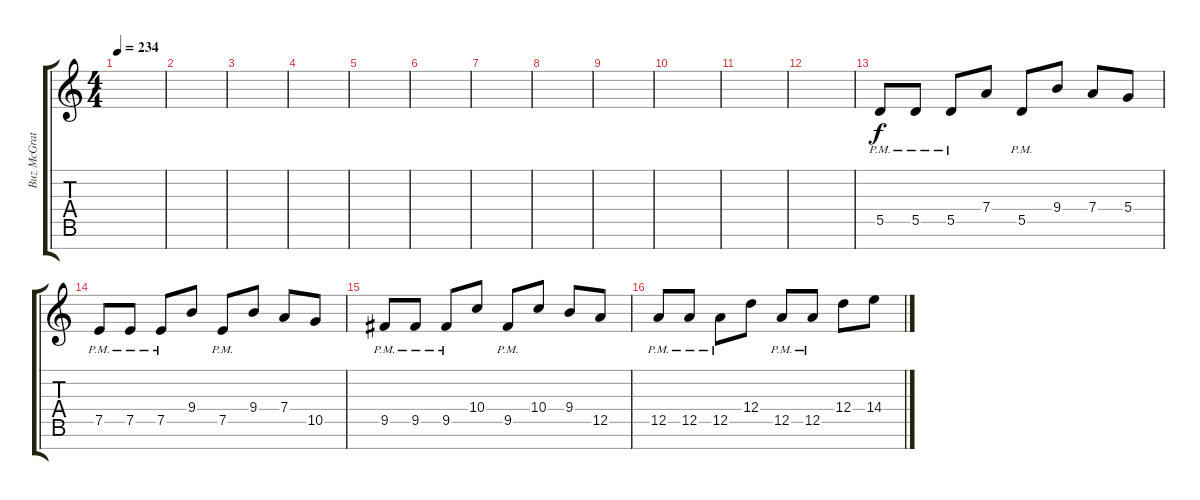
\track ("Buz McGrath (Harmonizer)" "Buz McGrat") {instrument distortionguitar}
\staff {score tabs}
\tuning (E4 B3 G3 D3 A2 E2 B1) {hide}
\ts (4 4)
\tempo 234
\clef g2
\ks c
|
|
|
|
|
|
|
|
|
|
|
|
5.5{pm}.8{volume 14} 5.5{pm}.8 5.5{pm}.8 7.4.8 5.5{pm}.8 9.4.8 7.4.8 5.4.8 |
7.5{pm}.8 7.5{pm}.8 7.5{pm}.8 9.4.8 7.5{pm}.8 9.4.8 7.4.8 10.5.8 |
9.5{pm}.8 9.5{pm}.8 9.5{pm}.8 10.4.8 9.5{pm}.8 10.4.8 9.4.8 12.5.8 |
12.5{pm}.8 12.5{pm}.8 12.5{pm}.8 12.4.8 12.5{pm}.8 12.5{pm}.8 12.4.8 14.4.8
